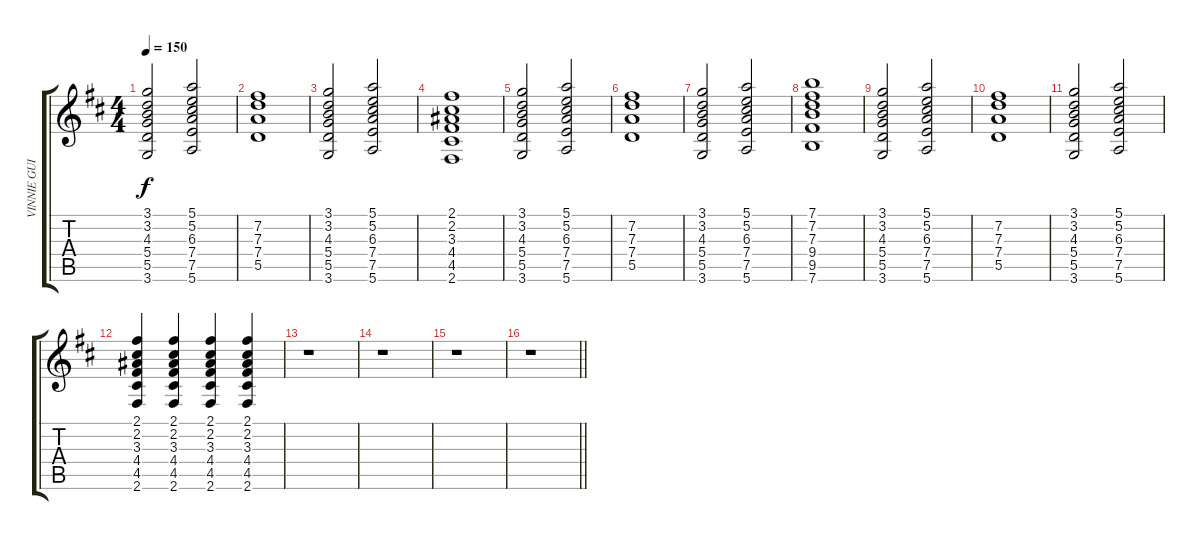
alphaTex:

\track ("VINNIE GUITAR 3" "VINNIE GUI") {instrument overdrivenguitar}
\staff {score tabs}
\tuning (E4 B3 G3 D3 A2 E2) {hide}
\ts (4 4)
\tempo 150
\clef g2
\ks d
(3.1 3.2 4.3 5.4 5.5 3.6).2{dy f} (5.1 5.2 6.3 7.4 7.5 5.6).2 |
(7.2 7.3 7.4 5.5).1 |
(3.1 3.2 4.3 5.4 5.5 3.6).2 (5.1 5.2 6.3 7.4 7.5 5.6).2 |
(2.1 2.2 3.3 4.4 4.5 2.6).1 |
(3.1 3.2 4.3 5.4 5.5 3.6).2 (5.1 5.2 6.3 7.4 7.5 5.6).2 |
(7.2 7.3 7.4 5.5).1 |
(3.1 3.2 4.3 5.4 5.5 3.6).2 (5.1 5.2 6.3 7.4 7.5 5.6).2 |
(7.1 7.2 7.3 9.4 9.5 7.6).1 |
(3.1 3.2 4.3 5.4 5.5 3.6).2 (5.1 5.2 6.3 7.4 7.5 5.6).2 |
(7.2 7.3 7.4 5.5).1 |
(3.1 3.2 4.3 5.4 5.5 3.6).2 (5.1 5.2 6.3 7.4 7.5 5.6).2 |
(2.1 2.2 3.3 4.4 4.5 2.6).4 (2.1 2.2 3.3 4.4 4.5 2.6).4 (2.1 2.2 3.3 4.4 4.5 2.6).4 (2.1 2.2 3.3 4.4 4.5 2.6).4 |
r.1 |
r.1 |
r.1 |
\barLineRight lightlight
r.1
